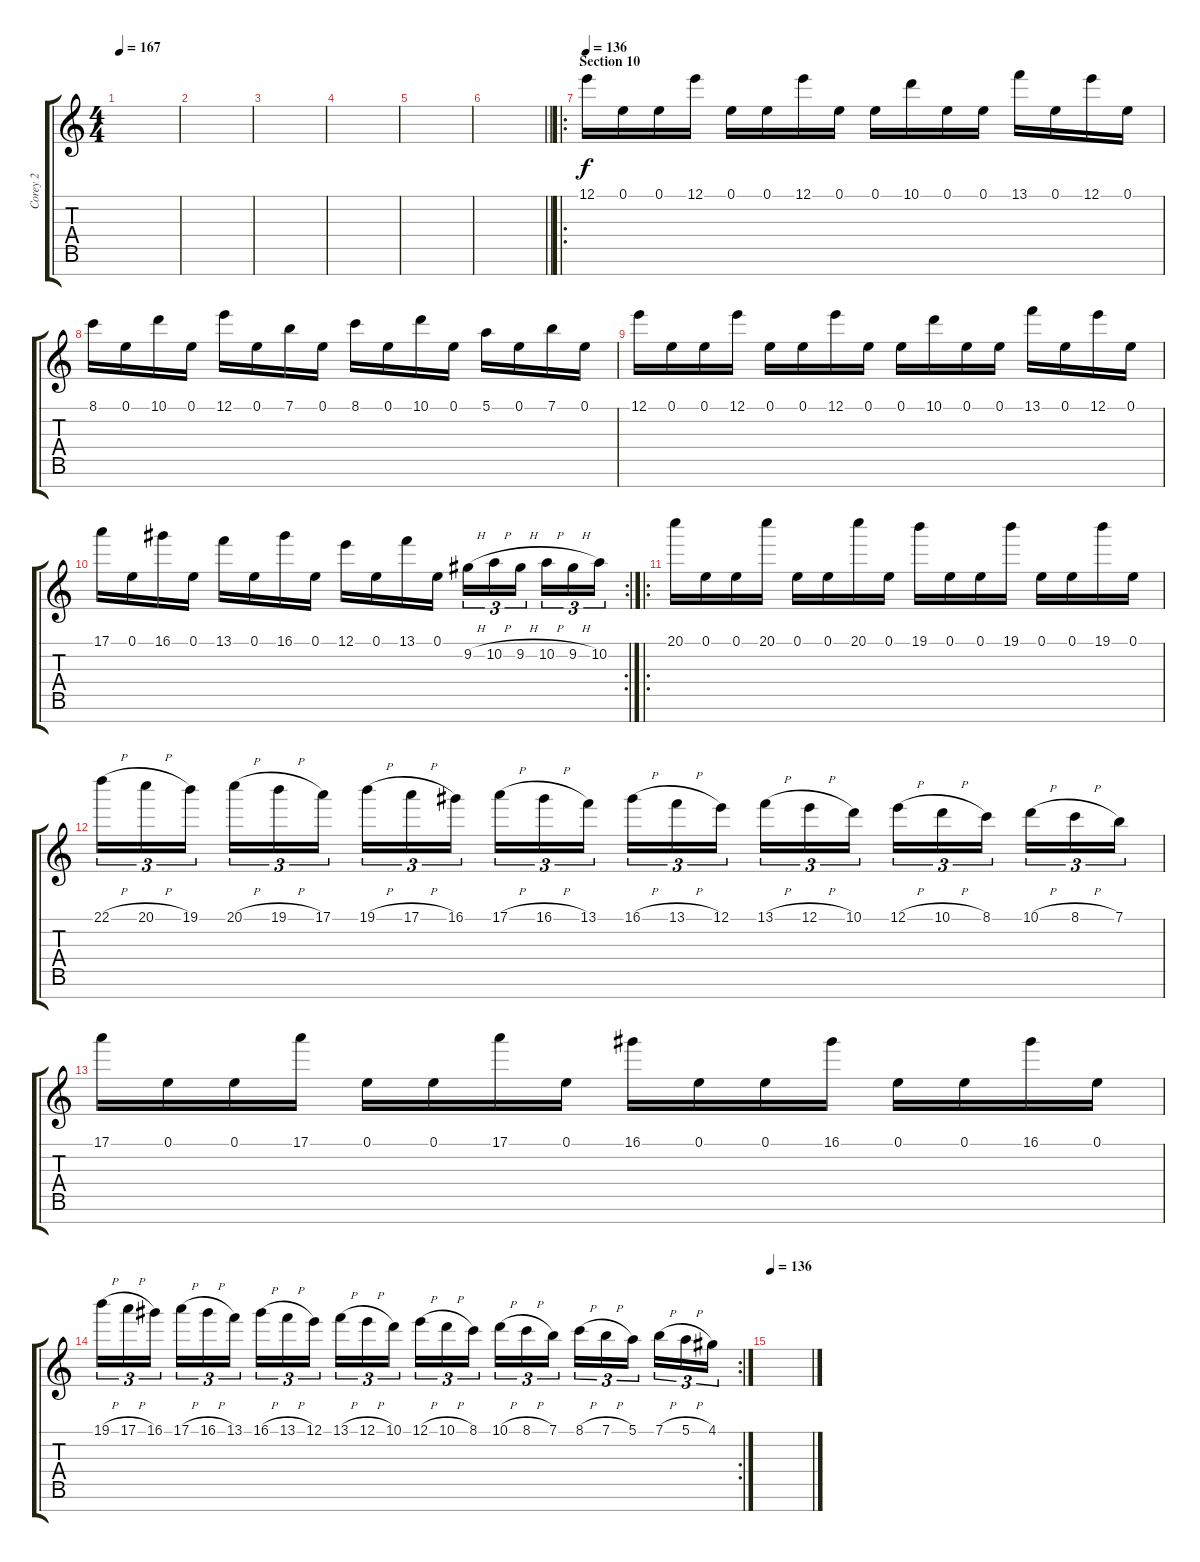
\track ("Corey 2" "Corey 2") {instrument distortionguitar}
\staff {score tabs}
\tuning (E4 B3 G3 D3 A2 E2 B1) {hide}
\ts (4 4)
\tempo 167
\clef g2
\ks c
|
|
|
|
|
\barLineRight lightlight
|
\ro
\section ("" "Section 10")
\tempo 136
12.1.16{instrument distortionguitar} 0.1.16 0.1.16 12.1.16 0.1.16 0.1.16 12.1.16 0.1.16 0.1.16 10.1.16 0.1.16 0.1.16 13.1.16 0.1.16 12.1.16 0.1.16 |
8.1.16 0.1.16 10.1.16 0.1.16 12.1.16 0.1.16 7.1.16 0.1.16 8.1.16 0.1.16 10.1.16 0.1.16 5.1.16 0.1.16 7.1.16 0.1.16 |
12.1.16 0.1.16 0.1.16 12.1.16 0.1.16 0.1.16 12.1.16 0.1.16 0.1.16 10.1.16 0.1.16 0.1.16 13.1.16 0.1.16 12.1.16 0.1.16 |
\rc 2
17.1.16 0.1.16 16.1.16 0.1.16 13.1.16 0.1.16 16.1.16 0.1.16 12.1.16 0.1.16 13.1.16 0.1.16 9.2{h}.16{tu (3 2)} 10.2{h}.16{tu (3 2)} 9.2{h}.16{tu (3 2) beam splitsecondary} 10.2{h}.16{tu (3 2)} 9.2{h}.16{tu (3 2)} 10.2.16{tu (3 2)} |
\ro
20.1.16 0.1.16 0.1.16 20.1.16 0.1.16 0.1.16 20.1.16 0.1.16 19.1.16 0.1.16 0.1.16 19.1.16 0.1.16 0.1.16 19.1.16 0.1.16 |
22.1{h}.16{tu (3 2)} 20.1{h}.16{tu (3 2)} 19.1.16{tu (3 2) beam splitsecondary} 20.1{h}.16{tu (3 2)} 19.1{h}.16{tu (3 2)} 17.1.16{tu (3 2)} 19.1{h}.16{tu (3 2)} 17.1{h}.16{tu (3 2)} 16.1.16{tu (3 2) beam splitsecondary} 17.1{h}.16{tu (3 2)} 16.1{h}.16{tu (3 2)} 13.1.16{tu (3 2)} 16.1{h}.16{tu (3 2)} 13.1{h}.16{tu (3 2)} 12.1.16{tu (3 2) beam splitsecondary} 13.1{h}.16{tu (3 2)} 12.1{h}.16{tu (3 2)} 10.1.16{tu (3 2)} 12.1{h}.16{tu (3 2)} 10.1{h}.16{tu (3 2)} 8.1.16{tu (3 2) beam splitsecondary} 10.1{h}.16{tu (3 2)} 8.1{h}.16{tu (3 2)} 7.1.16{tu (3 2)} |
17.1.16 0.1.16 0.1.16 17.1.16 0.1.16 0.1.16 17.1.16 0.1.16 16.1.16 0.1.16 0.1.16 16.1.16 0.1.16 0.1.16 16.1.16 0.1.16 |
\rc 2
19.1{h}.16{tu (3 2)} 17.1{h}.16{tu (3 2)} 16.1.16{tu (3 2) beam splitsecondary} 17.1{h}.16{tu (3 2)} 16.1{h}.16{tu (3 2)} 13.1.16{tu (3 2)} 16.1{h}.16{tu (3 2)} 13.1{h}.16{tu (3 2)} 12.1.16{tu (3 2) beam splitsecondary} 13.1{h}.16{tu (3 2)} 12.1{h}.16{tu (3 2)} 10.1.16{tu (3 2)} 12.1{h}.16{tu (3 2)} 10.1{h}.16{tu (3 2)} 8.1.16{tu (3 2) beam splitsecondary} 10.1{h}.16{tu (3 2)} 8.1{h}.16{tu (3 2)} 7.1.16{tu (3 2)} 8.1{h}.16{tu (3 2)} 7.1{h}.16{tu (3 2)} 5.1.16{tu (3 2) beam splitsecondary} 7.1{h}.16{tu (3 2)} 5.1{h}.16{tu (3 2)} 4.1.16{tu (3 2)} |
\tempo 136
